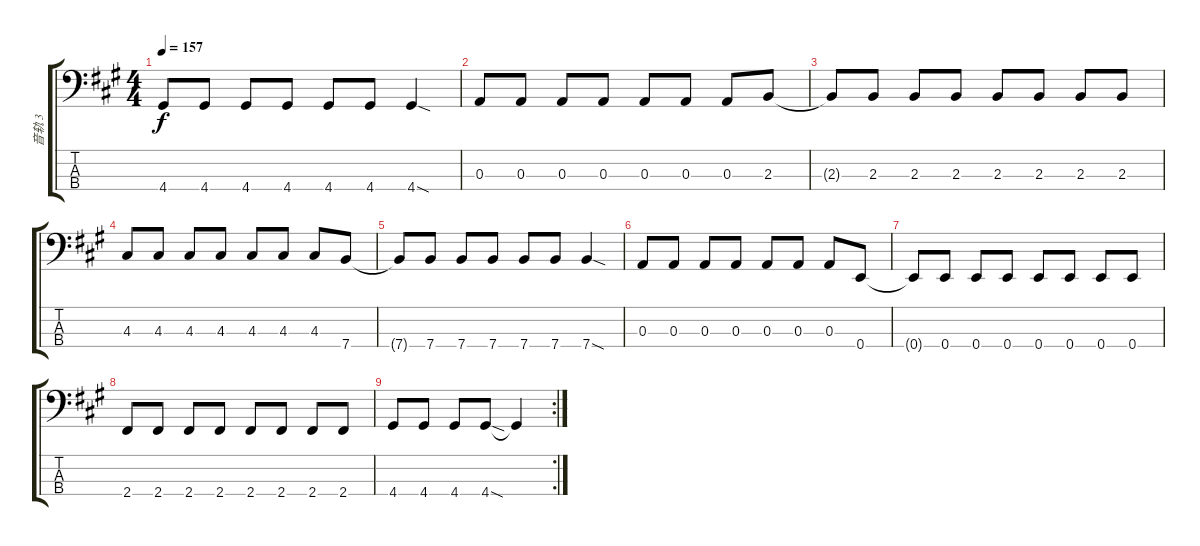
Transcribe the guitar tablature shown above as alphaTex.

\track ("音轨 3" "音轨 3") {instrument electricbassfinger}
\staff {score tabs}
\tuning (G2 D2 A1 E1) {hide}
\ts (4 4)
\tempo 157
\clef f4
\ks f#minor
4.4{t}.8{dy f} 4.4.8 4.4.8 4.4.8 4.4.8 4.4.8 4.4{sod}.4 |
0.3.8 0.3.8 0.3.8 0.3.8 0.3.8 0.3.8 0.3.8 2.3.8 |
2.3{t}.8 2.3.8 2.3.8 2.3.8 2.3.8 2.3.8 2.3.8 2.3.8 |
4.3.8 4.3.8 4.3.8 4.3.8 4.3.8 4.3.8 4.3.8 7.4.8 |
7.4{t}.8 7.4.8 7.4.8 7.4.8 7.4.8 7.4.8 7.4{sod}.4 |
0.3.8 0.3.8 0.3.8 0.3.8 0.3.8 0.3.8 0.3.8 0.4.8 |
0.4{t}.8 0.4.8 0.4.8 0.4.8 0.4.8 0.4.8 0.4.8 0.4.8 |
2.4.8 2.4.8 2.4.8 2.4.8 2.4.8 2.4.8 2.4.8 2.4.8 |
\rc 2
4.4.8 4.4.8 4.4.8 4.4{sod}.8 4.4{t}.4
